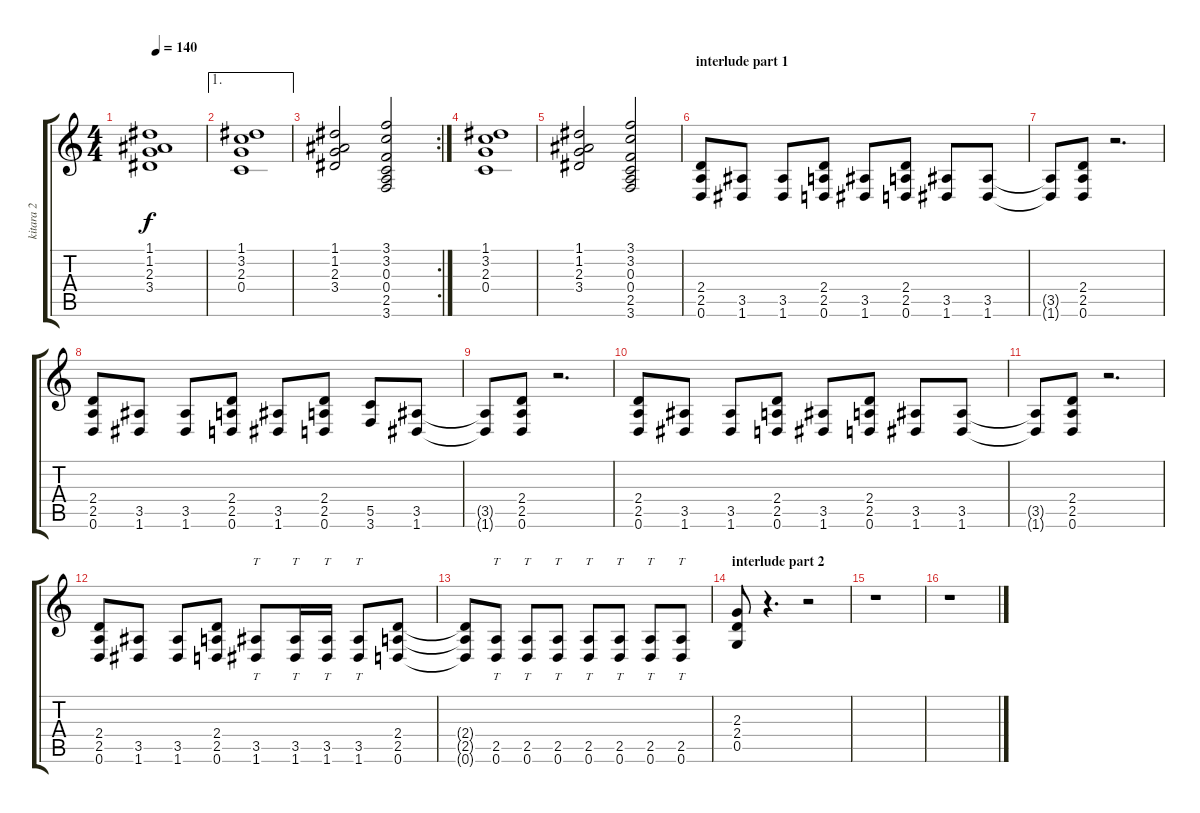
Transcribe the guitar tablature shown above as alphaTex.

\track ("kitara 2" "kitara 2") {instrument distortionguitar}
\staff {score tabs}
\tuning (D4 A3 F3 C3 G2 D2) {hide}
\ts (4 4)
\tempo 140
\clef g2
\ks c
(1.1 1.2 2.3 3.4).1{dy f} |
\ae 1
(1.1 3.2 2.3 0.4).1 |
\rc 2
(1.1 1.2 2.3 3.4).2 (3.1 3.2 0.3 0.4 2.5 3.6).2 |
(1.1 3.2 2.3 0.4).1 |
(1.1 1.2 2.3 3.4).2 (3.1 3.2 0.3 0.4 2.5 3.6).2 |
\section ("" "interlude part 1")
(2.4 2.5 0.6).8{volume 11} (3.5 1.6).8 (3.5 1.6).8 (2.4 2.5 0.6).8 (3.5 1.6).8 (2.4 2.5 0.6).8 (3.5 1.6).8 (3.5 1.6).8 |
(3.5{t} 1.6{t}).8 (2.4 2.5 0.6).8 r.2{d} |
(2.4 2.5 0.6).8 (3.5 1.6).8 (3.5 1.6).8 (2.4 2.5 0.6).8 (3.5 1.6).8 (2.4 2.5 0.6).8 (5.5 3.6).8 (3.5 1.6).8 |
(3.5{t} 1.6{t}).8 (2.4 2.5 0.6).8 r.2{d} |
(2.4 2.5 0.6).8 (3.5 1.6).8 (3.5 1.6).8 (2.4 2.5 0.6).8 (3.5 1.6).8 (2.4 2.5 0.6).8 (3.5 1.6).8 (3.5 1.6).8 |
(3.5{t} 1.6{t}).8 (2.4 2.5 0.6).8 r.2{d} |
(2.4 2.5 0.6).8 (3.5 1.6).8 (3.5 1.6).8 (2.4 2.5 0.6).8 (3.5 1.6).8{tt} (3.5 1.6).16{tt} (3.5 1.6).16{tt} (3.5 1.6).8{tt} (2.4 2.5 0.6).8 |
(2.4{t} 2.5{t} 0.6{t}).8 (2.5 0.6).8{tt} (2.5 0.6).8{tt} (2.5 0.6).8{tt} (2.5 0.6).8{tt} (2.5 0.6).8{tt} (2.5 0.6).8{tt} (2.5 0.6).8{tt} |
\section ("" "interlude part 2")
(2.3 2.4 0.5).8 r.4{d} r.2 |
r.1 |
r.1
